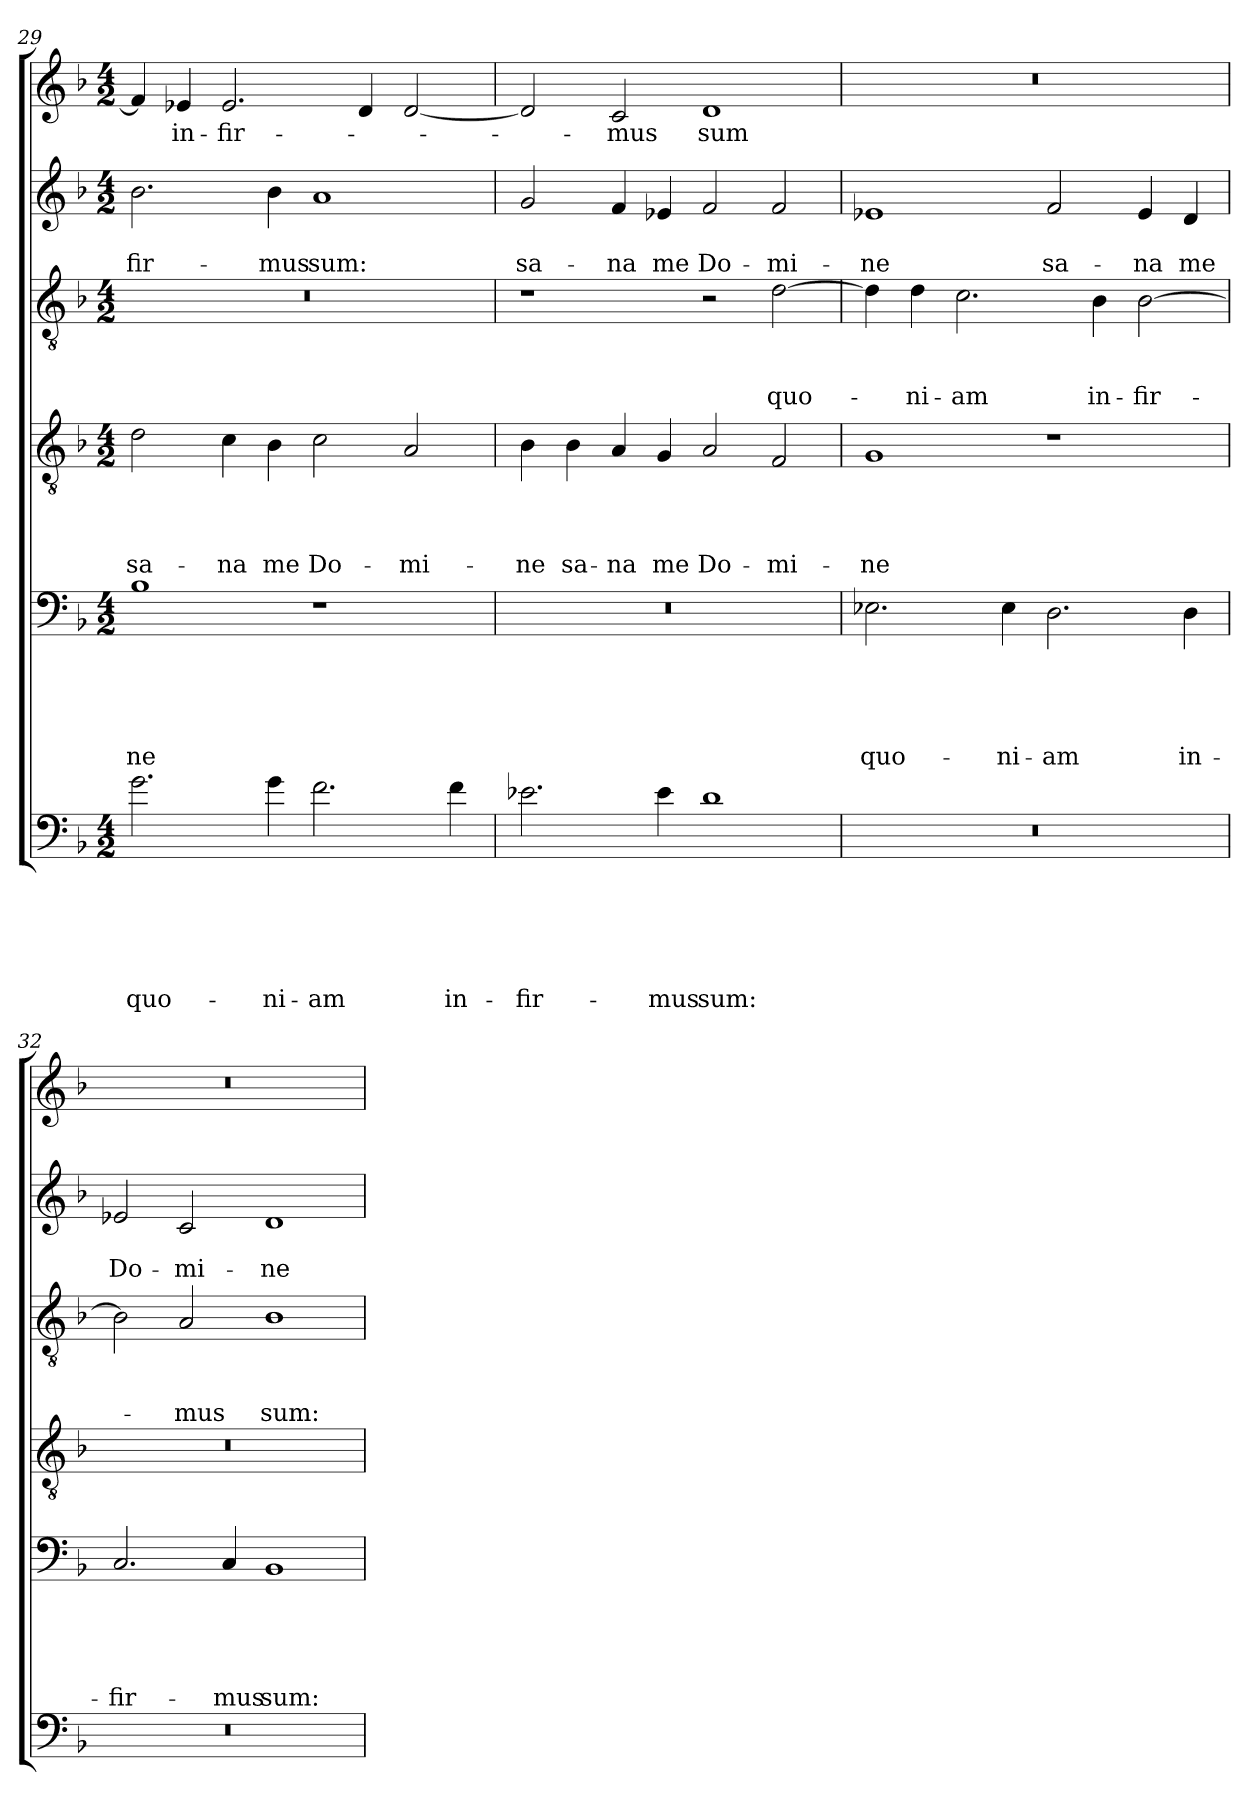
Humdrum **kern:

**kern	**text	**text	**text	**text	**text	**text	**kern	**text	**text	**text	**text	**text	**kern	**text	**text	**text	**text	**kern	**text	**text	**text	**kern	**text	**text	**kern	**text
*part6	*part6	*part6	*part6	*part6	*part6	*part6	*part5	*part5	*part5	*part5	*part5	*part5	*part4	*part4	*part4	*part4	*part4	*part3	*part3	*part3	*part3	*part2	*part2	*part2	*part1	*part1
*staff6	*staff6	*staff6	*staff6	*staff6	*staff6	*staff6	*staff5	*staff5	*staff5	*staff5	*staff5	*staff5	*staff4	*staff4	*staff4	*staff4	*staff4	*staff3	*staff3	*staff3	*staff3	*staff2	*staff2	*staff2	*staff1	*staff1
*clefF4	*	*	*	*	*	*	*clefF4	*	*	*	*	*	*clefGv2	*	*	*	*	*clefGv2	*	*	*	*clefG2	*	*	*clefG2	*
*ITrd8c14	*	*	*	*	*	*	*	*	*	*	*	*	*	*	*	*	*	*	*	*	*	*	*	*	*	*
*k[b-]	*	*	*	*	*	*	*k[b-]	*	*	*	*	*	*k[b-]	*	*	*	*	*k[b-]	*	*	*	*k[b-]	*	*	*k[b-]	*
*F:	*	*	*	*	*	*	*F:	*	*	*	*	*	*F:	*	*	*	*	*F:	*	*	*	*F:	*	*	*F:	*
*M4/2	*	*	*	*	*	*	*M4/2	*	*	*	*	*	*M4/2	*	*	*	*	*M4/2	*	*	*	*M4/2	*	*	*M4/2	*
=29	=29	=29	=29	=29	=29	=29	=29	=29	=29	=29	=29	=29	=29	=29	=29	=29	=29	=29	=29	=29	=29	=29	=29	=29	=29	=29
!	!	!	!	!	!	!LO:LY:b	!	!	!	!	!	!LO:LY:b	!	!	!	!	!LO:LY:b	!	!	!	!	!	!	!LO:LY:b	!	!
2.G\	.	.	.	.	.	quo-	1B-	.	.	.	.	-ne	2d\	.	.	.	sa-	0r	.	.	.	2.b-\	.	-fir-	4f/]	.
!	!	!	!	!	!	!	!	!	!	!	!	!	!	!	!	!	!	!	!	!	!	!	!	!	!	!LO:LY:b
.	.	.	.	.	.	.	.	.	.	.	.	.	.	.	.	.	.	.	.	.	.	.	.	.	4e-X/	in-
!	!	!	!	!	!	!	!	!	!	!	!	!	!	!	!	!	!LO:LY:b	!	!	!	!	!	!	!	!	!LO:LY:b
.	.	.	.	.	.	.	.	.	.	.	.	.	4c\	.	.	.	-na	.	.	.	.	.	.	.	2.e-/	-fir-
!	!	!	!	!	!	!LO:LY:b	!	!	!	!	!	!	!	!	!	!	!LO:LY:b	!	!	!	!	!	!	!LO:LY:b	!	!
4G\	.	.	.	.	.	-ni-	.	.	.	.	.	.	4B-\	.	.	.	me	.	.	.	.	4b-\	.	-mus	.	.
!	!	!	!	!	!	!LO:LY:b	!	!	!	!	!	!	!	!	!	!	!LO:LY:b	!	!	!	!	!	!	!LO:LY:b	!	!
2.F\	.	.	.	.	.	-am	1r	.	.	.	.	.	2c\	.	.	.	Do-	.	.	.	.	1a	.	sum:	.	.
.	.	.	.	.	.	.	.	.	.	.	.	.	.	.	.	.	.	.	.	.	.	.	.	.	4d/	.
!	!	!	!	!	!	!	!	!	!	!	!	!	!	!	!	!	!LO:LY:b	!	!	!	!	!	!	!	!	!
.	.	.	.	.	.	.	.	.	.	.	.	.	2A/	.	.	.	-mi-	.	.	.	.	.	.	.	[2d/	.
!	!	!	!	!	!	!LO:LY:b	!	!	!	!	!	!	!	!	!	!	!	!	!	!	!	!	!	!	!	!
4F\	.	.	.	.	.	in-	.	.	.	.	.	.	.	.	.	.	.	.	.	.	.	.	.	.	.	.
=30	=30	=30	=30	=30	=30	=30	=30	=30	=30	=30	=30	=30	=30	=30	=30	=30	=30	=30	=30	=30	=30	=30	=30	=30	=30	=30
!	!	!	!	!	!	!LO:LY:b	!	!	!	!	!	!	!	!	!	!	!LO:LY:b	!	!	!	!	!	!	!LO:LY:b	!	!
2.E-X\	.	.	.	.	.	-fir-	0r	.	.	.	.	.	4B-\	.	.	.	-ne	1r	.	.	.	2g/	.	sa-	2d/]	.
!	!	!	!	!	!	!	!	!	!	!	!	!	!	!	!	!	!LO:LY:b	!	!	!	!	!	!	!	!	!
.	.	.	.	.	.	.	.	.	.	.	.	.	4B-\	.	.	.	sa-	.	.	.	.	.	.	.	.	.
!	!	!	!	!	!	!	!	!	!	!	!	!	!	!	!	!	!LO:LY:b	!	!	!	!	!	!	!LO:LY:b	!	!LO:LY:b
.	.	.	.	.	.	.	.	.	.	.	.	.	4A/	.	.	.	-na	.	.	.	.	4f/	.	-na	2c/	-mus
!	!	!	!	!	!	!LO:LY:b	!	!	!	!	!	!	!	!	!	!	!LO:LY:b	!	!	!	!	!	!	!LO:LY:b	!	!
4E-\	.	.	.	.	.	-mus	.	.	.	.	.	.	4G/	.	.	.	me	.	.	.	.	4e-X/	.	me	.	.
!	!	!	!	!	!	!LO:LY:b	!	!	!	!	!	!	!	!	!	!	!LO:LY:b	!	!	!	!	!	!	!LO:LY:b	!	!LO:LY:b
1D	.	.	.	.	.	sum:	.	.	.	.	.	.	2A/	.	.	.	Do-	2r	.	.	.	2f/	.	Do-	1d	sum
!	!	!	!	!	!	!	!	!	!	!	!	!	!	!	!	!	!LO:LY:b	!	!	!	!LO:LY:b	!	!	!LO:LY:b	!	!
.	.	.	.	.	.	.	.	.	.	.	.	.	2F/	.	.	.	-mi-	[2d\	.	.	quo-	2f/	.	-mi-	.	.
!!LO:PB:g=z
=31	=31	=31	=31	=31	=31	=31	=31	=31	=31	=31	=31	=31	=31	=31	=31	=31	=31	=31	=31	=31	=31	=31	=31	=31	=31	=31
!	!	!	!	!	!	!	!	!	!	!	!	!LO:LY:b	!	!	!	!	!LO:LY:b	!	!	!	!	!	!	!LO:LY:b	!	!
0r	.	.	.	.	.	.	2.E-X\	.	.	.	.	quo-	1G	.	.	.	-ne	4d\]	.	.	.	1e-X	.	-ne	0r	.
!	!	!	!	!	!	!	!	!	!	!	!	!	!	!	!	!	!	!	!	!	!LO:LY:b	!	!	!	!	!
.	.	.	.	.	.	.	.	.	.	.	.	.	.	.	.	.	.	4d\	.	.	-ni-	.	.	.	.	.
!	!	!	!	!	!	!	!	!	!	!	!	!	!	!	!	!	!	!	!	!	!LO:LY:b	!	!	!	!	!
.	.	.	.	.	.	.	.	.	.	.	.	.	.	.	.	.	.	2.c\	.	.	-am	.	.	.	.	.
!	!	!	!	!	!	!	!	!	!	!	!	!LO:LY:b	!	!	!	!	!	!	!	!	!	!	!	!	!	!
.	.	.	.	.	.	.	4E-\	.	.	.	.	-ni-	.	.	.	.	.	.	.	.	.	.	.	.	.	.
!	!	!	!	!	!	!	!	!	!	!	!	!LO:LY:b	!	!	!	!	!	!	!	!	!	!	!	!LO:LY:b	!	!
.	.	.	.	.	.	.	2.D\	.	.	.	.	-am	1r	.	.	.	.	.	.	.	.	2f/	.	sa-	.	.
!	!	!	!	!	!	!	!	!	!	!	!	!	!	!	!	!	!	!	!	!	!LO:LY:b	!	!	!	!	!
.	.	.	.	.	.	.	.	.	.	.	.	.	.	.	.	.	.	4B-\	.	.	in-	.	.	.	.	.
!	!	!	!	!	!	!	!	!	!	!	!	!	!	!	!	!	!	!	!	!	!LO:LY:b	!	!	!LO:LY:b	!	!
.	.	.	.	.	.	.	.	.	.	.	.	.	.	.	.	.	.	[2B-\	.	.	-fir-	4e-/	.	-na	.	.
!	!	!	!	!	!	!	!	!	!	!	!	!LO:LY:b	!	!	!	!	!	!	!	!	!	!	!	!LO:LY:b	!	!
.	.	.	.	.	.	.	4D\	.	.	.	.	in-	.	.	.	.	.	.	.	.	.	4d/	.	me	.	.
=32	=32	=32	=32	=32	=32	=32	=32	=32	=32	=32	=32	=32	=32	=32	=32	=32	=32	=32	=32	=32	=32	=32	=32	=32	=32	=32
!	!	!	!	!	!	!	!	!	!	!	!	!LO:LY:b	!	!	!	!	!	!	!	!	!	!	!	!LO:LY:b	!	!
0r	.	.	.	.	.	.	2.C/	.	.	.	.	-fir-	0r	.	.	.	.	2B-\]	.	.	.	2e-X/	.	Do-	0r	.
!	!	!	!	!	!	!	!	!	!	!	!	!	!	!	!	!	!	!	!	!	!LO:LY:b	!	!	!LO:LY:b	!	!
.	.	.	.	.	.	.	.	.	.	.	.	.	.	.	.	.	.	2A/	.	.	-mus	2c/	.	-mi-	.	.
!	!	!	!	!	!	!	!	!	!	!	!	!LO:LY:b	!	!	!	!	!	!	!	!	!	!	!	!	!	!
.	.	.	.	.	.	.	4C/	.	.	.	.	-mus	.	.	.	.	.	.	.	.	.	.	.	.	.	.
!	!	!	!	!	!	!	!	!	!	!	!	!LO:LY:b	!	!	!	!	!	!	!	!	!LO:LY:b	!	!	!LO:LY:b	!	!
.	.	.	.	.	.	.	1BB-	.	.	.	.	sum:	.	.	.	.	.	1B-	.	.	sum:	1d	.	-ne	.	.
=	=	=	=	=	=	=	=	=	=	=	=	=	=	=	=	=	=	=	=	=	=	=	=	=	=	=
*-	*-	*-	*-	*-	*-	*-	*-	*-	*-	*-	*-	*-	*-	*-	*-	*-	*-	*-	*-	*-	*-	*-	*-	*-	*-	*-
